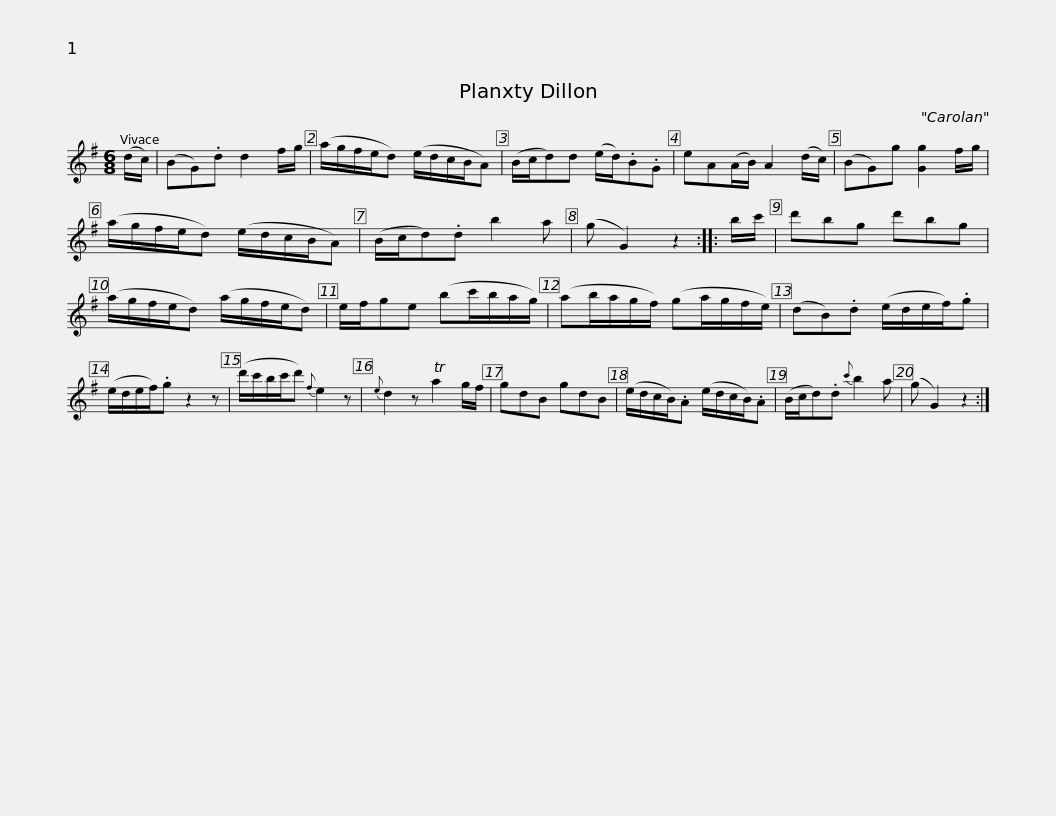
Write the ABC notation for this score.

X:1
L:1/8
M:6/8
I:linebreak $
K:G
V:1 treble
V:1
 (d/c/) | (BG).d d2 f/g/ | (a/g/f/e/d) (e/d/c/B/A) | (B/c/d)d (e/d/).B.G | eA(A/B/) A2 (d/c/) | %5
 (BG)g [Gg]2 f/g/ |$ (a/g/f/e/d) (e/d/c/B/A) | (B/c/d).d b2 a | (g G2) z2 :: b/c'/ | %10
 d'bg d'bg | (a/g/f/e/d) (a/g/f/e/d) |$ e/f/ge (bc'/b/a/g/) | (ab/a/g/f/) (ga/g/f/e/) | (dB).d (e/d/e/f/).g | %15
 (e/d/e/f/).g z2 z | (d'/c'/b/c'/d'){f} e2 z |${e} d2 z Ta2 g/f/ | gdB gdB | (e/d/c/B/).A (e/d/c/B/).A | %20
 (B/c/d).d{c'} b2 a | (g G2) z2 :| %22
